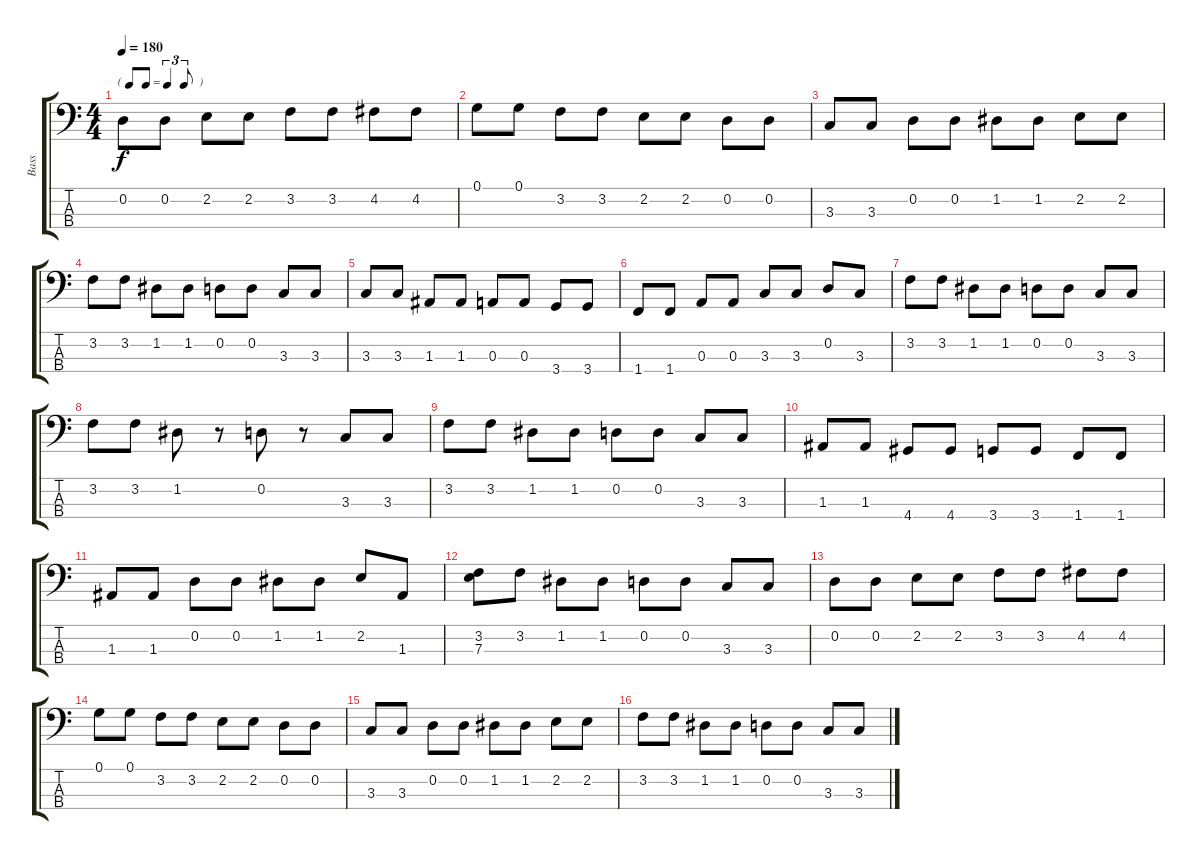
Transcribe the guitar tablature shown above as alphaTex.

\track ("Bass" "Bass") {instrument electricbassfinger}
\staff {score tabs}
\tuning (G2 D2 A1 E1) {hide}
\ts (4 4)
\tf triplet8th
\tempo 180
\clef f4
\ks c
0.2.8{dy f} 0.2.8 2.2.8 2.2.8 3.2.8 3.2.8 4.2.8 4.2.8 |
0.1.8 0.1.8 3.2.8 3.2.8 2.2.8 2.2.8 0.2.8 0.2.8 |
3.3.8 3.3.8 0.2.8 0.2.8 1.2.8 1.2.8 2.2.8 2.2.8 |
3.2.8 3.2.8 1.2.8 1.2.8 0.2.8 0.2.8 3.3.8 3.3.8 |
3.3.8 3.3.8 1.3.8 1.3.8 0.3.8 0.3.8 3.4.8 3.4.8 |
1.4.8 1.4.8 0.3.8 0.3.8 3.3.8 3.3.8 0.2.8 3.3.8 |
3.2.8 3.2.8 1.2.8 1.2.8 0.2.8 0.2.8 3.3.8 3.3.8 |
3.2.8 3.2.8 1.2.8 r.8 0.2.8 r.8 3.3.8 3.3.8 |
3.2.8 3.2.8 1.2.8 1.2.8 0.2.8 0.2.8 3.3.8 3.3.8 |
1.3.8 1.3.8 4.4.8 4.4.8 3.4.8 3.4.8 1.4.8 1.4.8 |
1.3.8 1.3.8 0.2.8 0.2.8 1.2.8 1.2.8 2.2.8 1.3.8 |
(3.2 7.3).8 3.2.8 1.2.8 1.2.8 0.2.8 0.2.8 3.3.8 3.3.8 |
0.2.8 0.2.8 2.2.8 2.2.8 3.2.8 3.2.8 4.2.8 4.2.8 |
0.1.8 0.1.8 3.2.8 3.2.8 2.2.8 2.2.8 0.2.8 0.2.8 |
3.3.8 3.3.8 0.2.8 0.2.8 1.2.8 1.2.8 2.2.8 2.2.8 |
3.2.8 3.2.8 1.2.8 1.2.8 0.2.8 0.2.8 3.3.8 3.3.8
